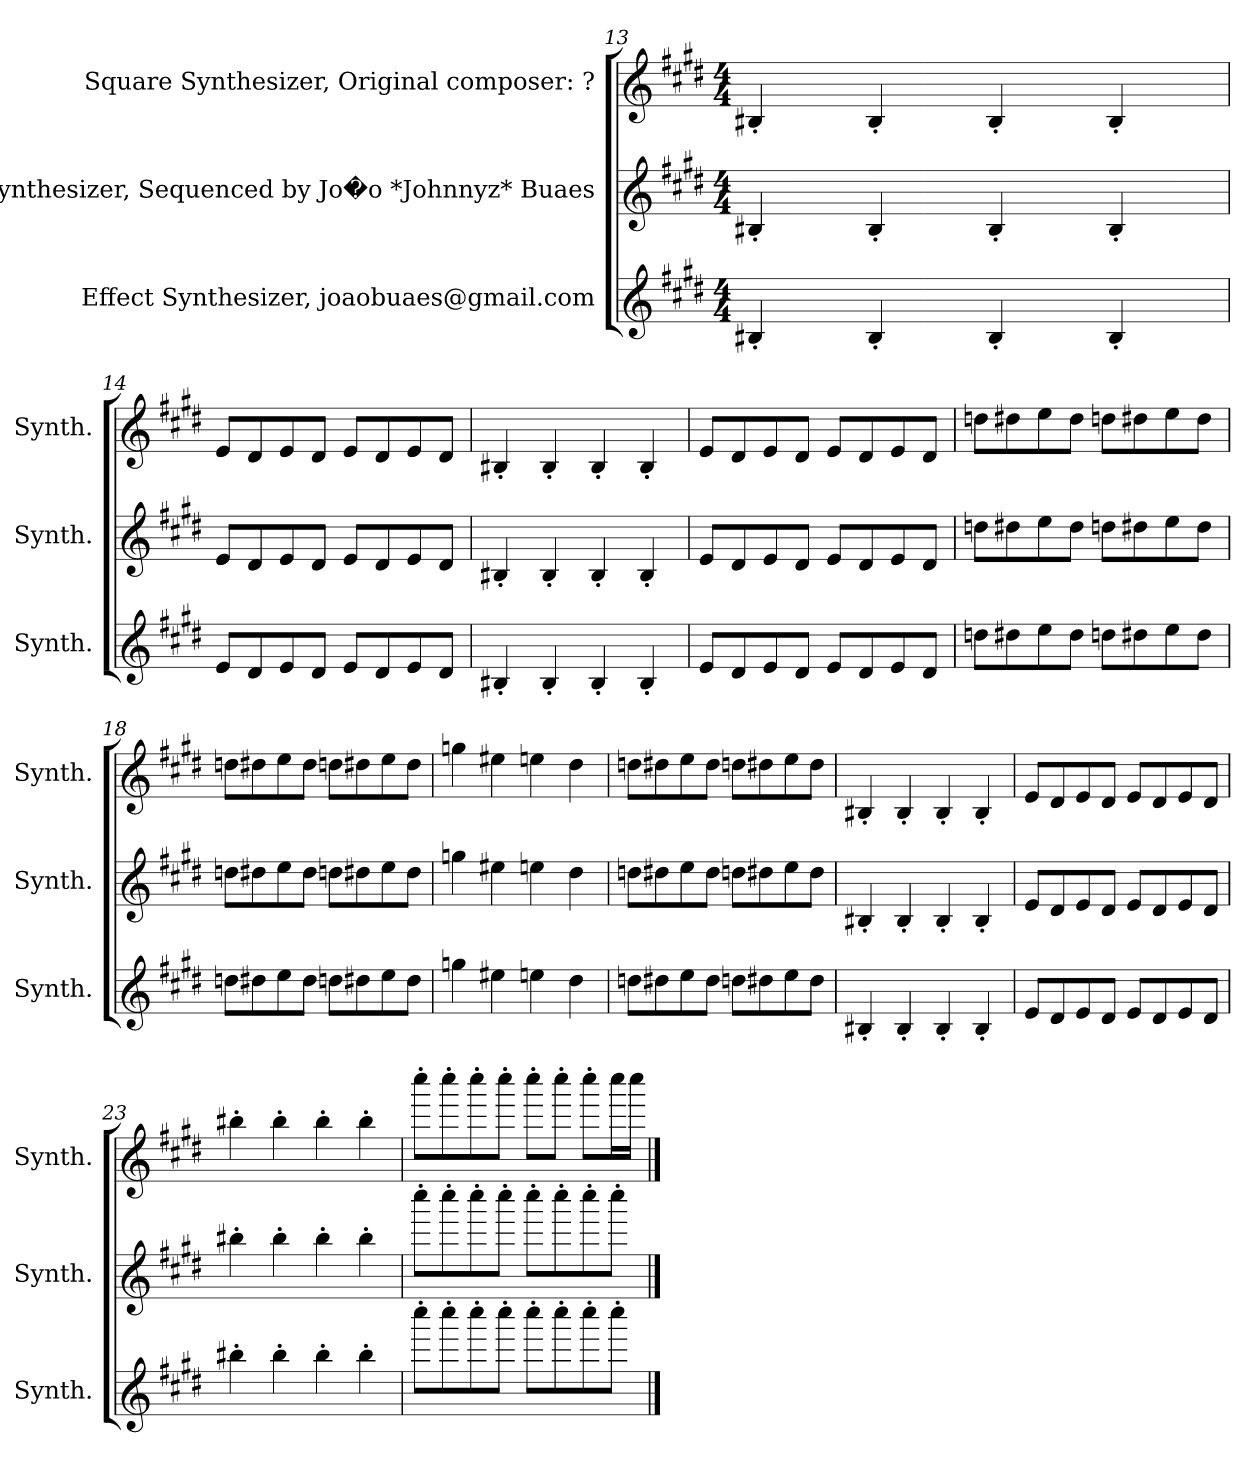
**kern	**kern	**kern
*part3	*part2	*part1
*staff3	*staff2	*staff1
*I"Effect Synthesizer, joaobuaes@gmail.com	*I"Square Synthesizer, Sequenced by Jo�o *Johnnyz* Buaes	*I"Square Synthesizer, Original composer: ?
*I'Synth.	*I'Synth.	*I'Synth.
*clefG2	*clefG2	*clefG2
*k[f#c#g#d#]	*k[f#c#g#d#]	*k[f#c#g#d#]
*M4/4	*M4/4	*M4/4
=13	=13	=13
4B#X'/	4B#X'/	4B#X'/
4B#'/	4B#'/	4B#'/
4B#'/	4B#'/	4B#'/
4B#'/	4B#'/	4B#'/
=14	=14	=14
8e/L	8e/L	8e/L
8d#/	8d#/	8d#/
8e/	8e/	8e/
8d#/J	8d#/J	8d#/J
8e/L	8e/L	8e/L
8d#/	8d#/	8d#/
8e/	8e/	8e/
8d#/J	8d#/J	8d#/J
=15	=15	=15
4B#X'/	4B#X'/	4B#X'/
4B#'/	4B#'/	4B#'/
4B#'/	4B#'/	4B#'/
4B#'/	4B#'/	4B#'/
=16	=16	=16
8e/L	8e/L	8e/L
8d#/	8d#/	8d#/
8e/	8e/	8e/
8d#/J	8d#/J	8d#/J
8e/L	8e/L	8e/L
8d#/	8d#/	8d#/
8e/	8e/	8e/
8d#/J	8d#/J	8d#/J
!!LO:PB:g=z
=17	=17	=17
8ddn\L	8ddn\L	8ddn\L
8dd#X\	8dd#X\	8dd#X\
8ee\	8ee\	8ee\
8dd#\J	8dd#\J	8dd#\J
8ddn\L	8ddn\L	8ddn\L
8dd#X\	8dd#X\	8dd#X\
8ee\	8ee\	8ee\
8dd#\J	8dd#\J	8dd#\J
=18	=18	=18
8ddn\L	8ddn\L	8ddn\L
8dd#X\	8dd#X\	8dd#X\
8ee\	8ee\	8ee\
8dd#\J	8dd#\J	8dd#\J
8ddn\L	8ddn\L	8ddn\L
8dd#X\	8dd#X\	8dd#X\
8ee\	8ee\	8ee\
8dd#\J	8dd#\J	8dd#\J
=19	=19	=19
4ggn\	4ggn\	4ggn\
4ee#X\	4ee#X\	4ee#X\
4een\	4een\	4een\
4dd#\	4dd#\	4dd#\
=20	=20	=20
8ddn\L	8ddn\L	8ddn\L
8dd#X\	8dd#X\	8dd#X\
8ee\	8ee\	8ee\
8dd#\J	8dd#\J	8dd#\J
8ddn\L	8ddn\L	8ddn\L
8dd#X\	8dd#X\	8dd#X\
8ee\	8ee\	8ee\
8dd#\J	8dd#\J	8dd#\J
!!LO:LB:g=z
=21	=21	=21
4B#X'/	4B#X'/	4B#X'/
4B#'/	4B#'/	4B#'/
4B#'/	4B#'/	4B#'/
4B#'/	4B#'/	4B#'/
=22	=22	=22
8e/L	8e/L	8e/L
8d#/	8d#/	8d#/
8e/	8e/	8e/
8d#/J	8d#/J	8d#/J
8e/L	8e/L	8e/L
8d#/	8d#/	8d#/
8e/	8e/	8e/
8d#/J	8d#/J	8d#/J
=23	=23	=23
4bb#X'\	4bb#X'\	4bb#X'\
4bb#'\	4bb#'\	4bb#'\
4bb#'\	4bb#'\	4bb#'\
4bb#'\	4bb#'\	4bb#'\
=24	=24	=24
8cccc#'\L	8cccc#'\L	8cccc#'\L
8cccc#'\	8cccc#'\	8cccc#'\
8cccc#'\	8cccc#'\	8cccc#'\
8cccc#'\J	8cccc#'\J	8cccc#'\J
8cccc#'\L	8cccc#'\L	8cccc#'\L
8cccc#'\	8cccc#'\	8cccc#'\J
8cccc#'\	8cccc#'\	8cccc#'\L
8cccc#'\J	8cccc#'\J	16cccc#\L
.	.	16cccc#\JJ
==	==	==
*-	*-	*-
